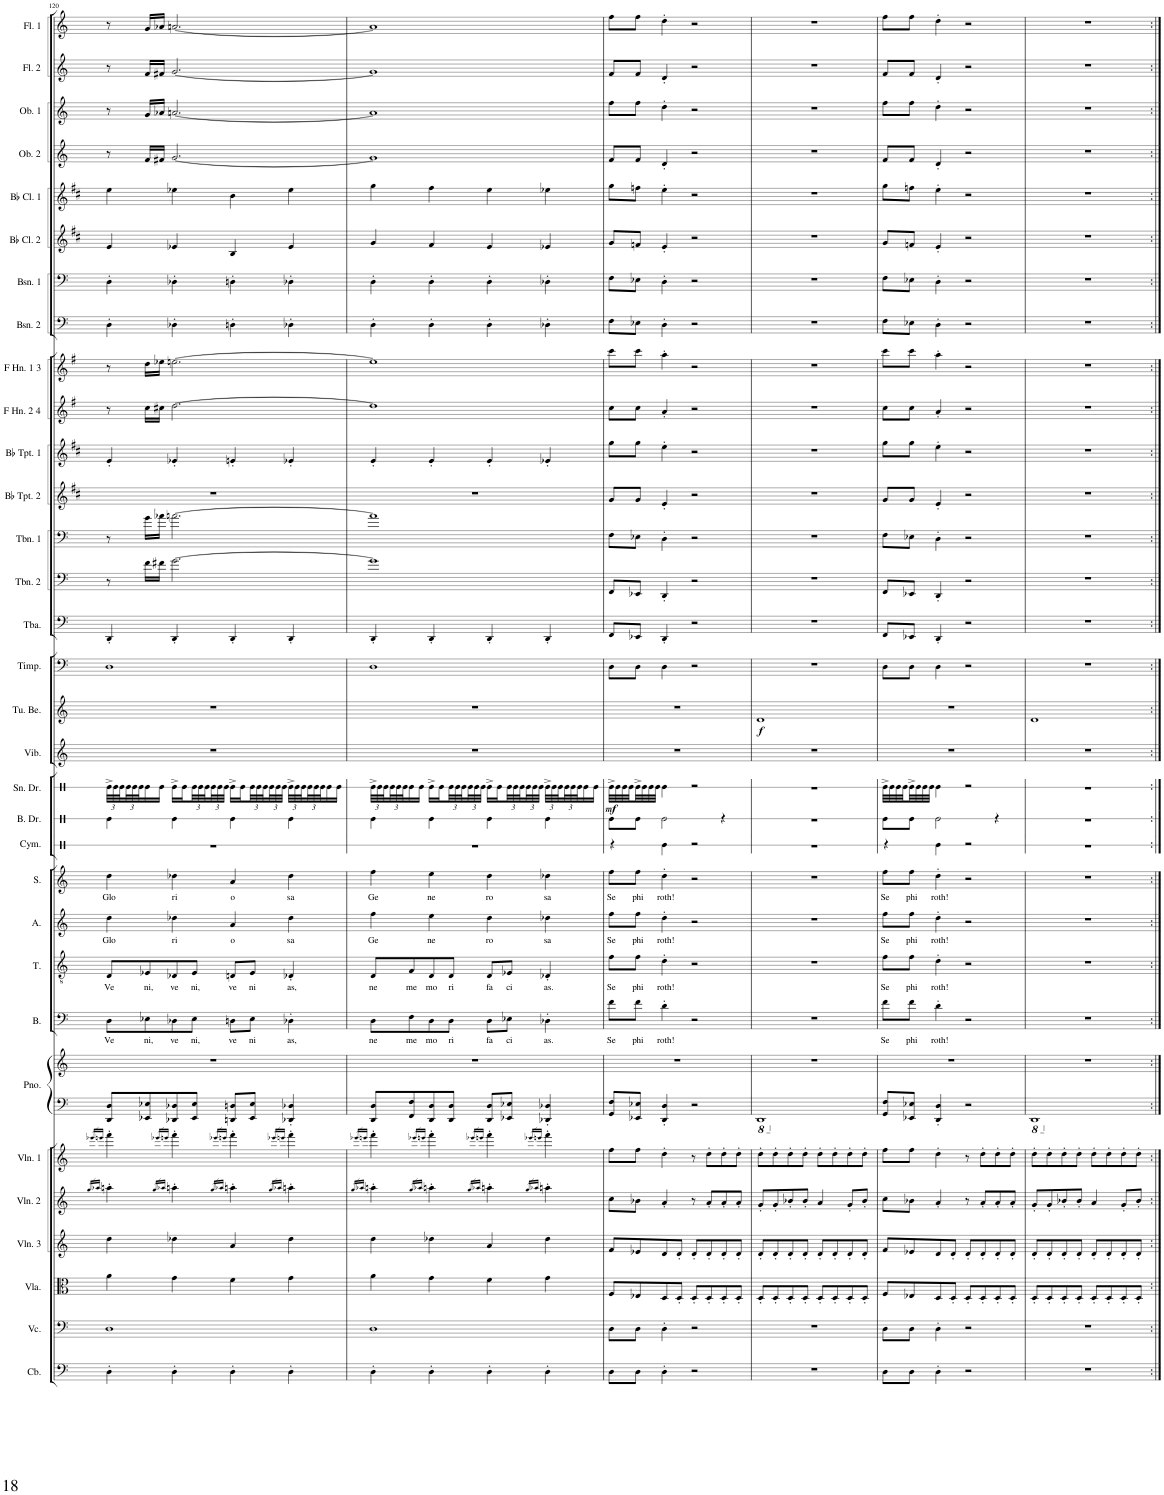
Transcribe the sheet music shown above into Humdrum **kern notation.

**kern	**kern	**kern	**kern	**kern	**kern	**kern	**kern	**kern	**text	**kern	**text	**kern	**text	**kern	**text	**kern	**kern	**kern	**dynam	**kern	**kern	**dynam	**kern	**kern	**kern	**kern	**kern	**kern	**kern	**kern	**kern	**kern	**kern	**kern	**kern	**kern	**kern	**kern
*part32	*part31	*part30	*part29	*part28	*part27	*part26	*part26	*part25	*part25	*part24	*part24	*part23	*part23	*part22	*part22	*part21	*part20	*part19	*part19	*part18	*part17	*part17	*part16	*part15	*part14	*part13	*part12	*part11	*part10	*part9	*part8	*part7	*part6	*part5	*part4	*part3	*part2	*part1
*staff33	*staff32	*staff31	*staff30	*staff29	*staff28	*staff27	*staff26	*staff25	*staff25	*staff24	*staff24	*staff23	*staff23	*staff22	*staff22	*staff21	*staff20	*staff19	*staff19	*staff18	*staff17	*staff17	*staff16	*staff15	*staff14	*staff13	*staff12	*staff11	*staff10	*staff9	*staff8	*staff7	*staff6	*staff5	*staff4	*staff3	*staff2	*staff1
*I"Contrabass	*I"Violoncello	*I"Viola	*I"Violin 3	*I"Violin 2	*I"Violin 1	*I"Piano	*	*I"Baritone	*	*I"Tenor	*	*I"Alto	*	*I"Soprano	*	*I"Cymbal	*I"Bass Drum	*I"Snare Drum	*	*I"Vibraphone	*I"Tubular Bells	*	*I"Timpani	*I"Tuba	*I"Trombone 2	*I"Trombone 1	*I"Bb Trumpet 2	*I"Bb Trumpet 1	*I"F Horn 2 &amp; 4	*I"F Horn 1 &amp; 3	*I"Bassoon 2	*I"Bassoon 1	*I"Bb Clarinet 2	*I"Bb Clarinet 1	*I"Oboe 2	*I"Oboe 1	*I"Flute 2	*I"Flute 1
*I'Cb.	*I'Vc.	*I'Vla.	*I'Vln. 3	*I'Vln. 2	*I'Vln. 1	*I'Pno.	*	*I'B.	*	*I'T.	*	*I'A.	*	*I'S.	*	*I'Cym.	*I'B. Dr.	*I'Sn. Dr.	*	*I'Vib.	*I'Tu. Be.	*	*I'Timp.	*I'Tba.	*I'Tbn. 2	*I'Tbn. 1	*I'Bb Tpt. 2	*I'Bb Tpt. 1	*I'F Hn. 2 4	*I'F Hn. 1 3	*I'Bsn. 2	*I'Bsn. 1	*I'Bb Cl. 2	*I'Bb Cl. 1	*I'Ob. 2	*I'Ob. 1	*I'Fl. 2	*I'Fl. 1
!!LO:PB:g=z
*clefF4	*clefF4	*clefC3	*clefG2	*clefG2	*clefG2	*clefF4	*clefG2	*clefF4	*	*clefGv2	*	*clefG2	*	*clefG2	*	*clefX	*clefX	*clefX	*	*clefG2	*clefG2	*	*clefF4	*clefF4	*clefF4	*clefF4	*clefG2	*clefG2	*clefG2	*clefG2	*clefF4	*clefF4	*clefG2	*clefG2	*clefG2	*clefG2	*clefG2	*clefG2
*Trd7c12	*	*	*	*	*	*	*	*	*	*	*	*	*	*	*	*	*	*	*	*	*	*	*	*	*	*	*Trd1c2	*Trd1c2	*Trd4c7	*Trd4c7	*	*	*Trd1c2	*Trd1c2	*	*	*	*
*k[]	*k[]	*k[]	*k[]	*k[]	*k[]	*k[]	*k[]	*k[]	*	*k[]	*	*k[]	*	*k[]	*	*k[]	*k[]	*k[]	*	*k[]	*k[]	*	*k[]	*k[]	*k[]	*k[]	*k[f#c#]	*k[f#c#]	*k[f#]	*k[f#]	*k[]	*k[]	*k[f#c#]	*k[f#c#]	*k[]	*k[]	*k[]	*k[]
*M4/4	*M4/4	*M4/4	*M4/4	*M4/4	*M4/4	*M4/4	*M4/4	*M4/4	*	*M4/4	*	*M4/4	*	*M4/4	*	*M4/4	*M4/4	*M4/4	*	*M4/4	*M4/4	*	*M4/4	*M4/4	*M4/4	*M4/4	*M4/4	*M4/4	*M4/4	*M4/4	*M4/4	*M4/4	*M4/4	*M4/4	*M4/4	*M4/4	*M4/4	*M4/4
=120	=120	=120	=120	=120	=120	=120	=120	=120	=120	=120	=120	=120	=120	=120	=120	=120	=120	=120	=120	=120	=120	=120	=120	=120	=120	=120	=120	=120	=120	=120	=120	=120	=120	=120	=120	=120	=120	=120
.	.	.	.	16qgg/LL	16qeee-X/LL	.	.	.	.	.	.	.	.	.	.	.	.	.	.	.	.	.	.	.	.	.	.	.	.	.	.	.	.	.	.	.	.	.
.	.	.	.	16qaa-X/JJ	16qeeen/JJ	.	.	.	.	.	.	.	.	.	.	.	.	.	.	.	.	.	.	.	.	.	.	.	.	.	.	.	.	.	.	.	.	.
!	!	!	!	!	!	!	!	!	!LO:LY:b	!	!LO:LY:b	!	!LO:LY:b	!	!LO:LY:b	!	!	!	!	!	!	!	!	!	!	!	!	!	!	!	!	!	!	!	!	!	!	!
*	*	*	*	*	*	*	*	*	*	*	*	*	*	*	*	*	*	*Xbrackettup	*	*	*	*	*	*	*	*	*	*	*	*	*	*	*	*	*	*	*	*
4D'\	1D	4a\	4dd\	4aan'\	4fff'\	8DD/ 8D/L	1r	8D\L	Ve	8D/L	Ve	4dd\	Glo	4dd\	Glo	1r	4Re\	48Re^\LLL	.	1r	1r	.	1D	4DD'/	8r	8r	1r	4e'/	8r	8r	4D'\	4D'\	4e/	4ee\	8r	8r	8r	8r
.	.	.	.	.	.	.	.	.	.	.	.	.	.	.	.	.	.	48Re\	.	.	.	.	.	.	.	.	.	.	.	.	.	.	.	.	.	.	.	.
.	.	.	.	.	.	.	.	.	.	.	.	.	.	.	.	.	.	48Re\	.	.	.	.	.	.	.	.	.	.	.	.	.	.	.	.	.	.	.	.
.	.	.	.	.	.	.	.	.	.	.	.	.	.	.	.	.	.	48Re\	.	.	.	.	.	.	.	.	.	.	.	.	.	.	.	.	.	.	.	.
.	.	.	.	.	.	.	.	.	.	.	.	.	.	.	.	.	.	48Re\	.	.	.	.	.	.	.	.	.	.	.	.	.	.	.	.	.	.	.	.
.	.	.	.	.	.	.	.	.	.	.	.	.	.	.	.	.	.	48Re\J	.	.	.	.	.	.	.	.	.	.	.	.	.	.	.	.	.	.	.	.
!	!	!	!	!	!	!	!	!	!LO:LY:b	!	!LO:LY:b	!	!	!	!	!	!	!	!	!	!	!	!	!	!	!	!	!	!	!	!	!	!	!	!	!	!	!
.	.	.	.	.	.	8EE-X/ 8E-X/	.	8E-X\	ni,	8E-X/	ni,	.	.	.	.	.	.	16Re\	.	.	.	.	.	.	16f\LL	16g\LL	.	.	16cc\LL	16dd\LL	.	.	.	.	16f/LL	16g/LL	16f/LL	16g/LL
.	.	.	.	.	.	.	.	.	.	.	.	.	.	.	.	.	.	16Re\JJ	.	.	.	.	.	.	16f#X\JJ	16a-X\JJ	.	.	16cc#X\JJ	16ee-X\JJ	.	.	.	.	16f#X/JJ	16a-X/JJ	16f#X/JJ	16a-X/JJ
.	.	.	.	16qgg/LL	16qeee-X/LL	.	.	.	.	.	.	.	.	.	.	.	.	.	.	.	.	.	.	.	.	.	.	.	.	.	.	.	.	.	.	.	.	.
.	.	.	.	16qaa-X/JJ	16qeeen/JJ	.	.	.	.	.	.	.	.	.	.	.	.	.	.	.	.	.	.	.	.	.	.	.	.	.	.	.	.	.	.	.	.	.
!	!	!	!	!	!	!	!	!	!LO:LY:b	!	!LO:LY:b	!	!LO:LY:b	!	!LO:LY:b	!	!	!	!	!	!	!	!	!	!	!	!	!	!	!	!	!	!	!	!	!	!	!
4D'\	.	4g\	4dd-X\	4aan'\	4fff'\	8DD-X/ 8D-X/	.	8D-X\	ve	8D-X/	ve	4dd-X\	ri	4dd-X\	ri	.	4Re\	16Re^\LL	.	.	.	.	.	4DD'/	[2.g\	[2.an\	.	4e-X'/	[2.dd\	[2.een\	4D-X'\	4D-X'\	4e-X/	4ee-X\	[2.g/	[2.an/	[2.g/	[2.an/
.	.	.	.	.	.	.	.	.	.	.	.	.	.	.	.	.	.	16Re\	.	.	.	.	.	.	.	.	.	.	.	.	.	.	.	.	.	.	.	.
!	!	!	!	!	!	!	!	!	!LO:LY:b	!	!LO:LY:b	!	!	!	!	!	!	!	!	!	!	!	!	!	!	!	!	!	!	!	!	!	!	!	!	!	!	!
.	.	.	.	.	.	8EE-/ 8E-/J	.	8E-\J	ni,	8E-/J	ni,	.	.	.	.	.	.	48Re\L	.	.	.	.	.	.	.	.	.	.	.	.	.	.	.	.	.	.	.	.
.	.	.	.	.	.	.	.	.	.	.	.	.	.	.	.	.	.	48Re\	.	.	.	.	.	.	.	.	.	.	.	.	.	.	.	.	.	.	.	.
.	.	.	.	.	.	.	.	.	.	.	.	.	.	.	.	.	.	48Re\	.	.	.	.	.	.	.	.	.	.	.	.	.	.	.	.	.	.	.	.
.	.	.	.	.	.	.	.	.	.	.	.	.	.	.	.	.	.	48Re\	.	.	.	.	.	.	.	.	.	.	.	.	.	.	.	.	.	.	.	.
.	.	.	.	.	.	.	.	.	.	.	.	.	.	.	.	.	.	48Re\	.	.	.	.	.	.	.	.	.	.	.	.	.	.	.	.	.	.	.	.
.	.	.	.	.	.	.	.	.	.	.	.	.	.	.	.	.	.	48Re\JJJ	.	.	.	.	.	.	.	.	.	.	.	.	.	.	.	.	.	.	.	.
.	.	.	.	16qgg/LL	16qeee-X/LL	.	.	.	.	.	.	.	.	.	.	.	.	.	.	.	.	.	.	.	.	.	.	.	.	.	.	.	.	.	.	.	.	.
.	.	.	.	16qaa-X/JJ	16qeeen/JJ	.	.	.	.	.	.	.	.	.	.	.	.	.	.	.	.	.	.	.	.	.	.	.	.	.	.	.	.	.	.	.	.	.
!	!	!	!	!	!	!	!	!	!LO:LY:b	!	!LO:LY:b	!	!LO:LY:b	!	!LO:LY:b	!	!	!	!	!	!	!	!	!	!	!	!	!	!	!	!	!	!	!	!	!	!	!
4D'\	.	4f\	4a/	4aan'\	4fff'\	8DDn/ 8Dn/L	.	8Dn\L	ve	8Dn/L	ve	4a/	o	4a/	o	.	4Re\	16Re^\LL	.	.	.	.	.	4DD'/	.	.	.	4en'/	.	.	4Dn'\	4Dn'\	4B/	4b\	.	.	.	.
.	.	.	.	.	.	.	.	.	.	.	.	.	.	.	.	.	.	16Re\	.	.	.	.	.	.	.	.	.	.	.	.	.	.	.	.	.	.	.	.
!	!	!	!	!	!	!	!	!	!LO:LY:b	!	!LO:LY:b	!	!	!	!	!	!	!	!	!	!	!	!	!	!	!	!	!	!	!	!	!	!	!	!	!	!	!
.	.	.	.	.	.	8EE-/ 8E-/J	.	8E-\J	ni	8E-/J	ni	.	.	.	.	.	.	48Re\L	.	.	.	.	.	.	.	.	.	.	.	.	.	.	.	.	.	.	.	.
.	.	.	.	.	.	.	.	.	.	.	.	.	.	.	.	.	.	48Re\	.	.	.	.	.	.	.	.	.	.	.	.	.	.	.	.	.	.	.	.
.	.	.	.	.	.	.	.	.	.	.	.	.	.	.	.	.	.	48Re\	.	.	.	.	.	.	.	.	.	.	.	.	.	.	.	.	.	.	.	.
.	.	.	.	.	.	.	.	.	.	.	.	.	.	.	.	.	.	48Re\	.	.	.	.	.	.	.	.	.	.	.	.	.	.	.	.	.	.	.	.
.	.	.	.	.	.	.	.	.	.	.	.	.	.	.	.	.	.	48Re\	.	.	.	.	.	.	.	.	.	.	.	.	.	.	.	.	.	.	.	.
.	.	.	.	.	.	.	.	.	.	.	.	.	.	.	.	.	.	48Re\JJJ	.	.	.	.	.	.	.	.	.	.	.	.	.	.	.	.	.	.	.	.
.	.	.	.	16qgg/LL	16qeee-X/LL	.	.	.	.	.	.	.	.	.	.	.	.	.	.	.	.	.	.	.	.	.	.	.	.	.	.	.	.	.	.	.	.	.
.	.	.	.	16qaa-X/JJ	16qeeen/JJ	.	.	.	.	.	.	.	.	.	.	.	.	.	.	.	.	.	.	.	.	.	.	.	.	.	.	.	.	.	.	.	.	.
!	!	!	!	!	!	!	!	!	!LO:LY:b	!	!LO:LY:b	!	!LO:LY:b	!	!LO:LY:b	!	!	!	!	!	!	!	!	!	!	!	!	!	!	!	!	!	!	!	!	!	!	!
4D'\	.	4g\	4dd-\	4aan'\	4fff'\	4DD-X/' 4D-X/'	.	4D-X'\	as,	4D-X'/	as,	4dd-\	sa	4dd-\	sa	.	4Re\	48Re^\LLL	.	.	.	.	.	4DD'/	.	.	.	4e-X'/	.	.	4D-X'\	4D-X'\	4e-/	4ee-\	.	.	.	.
.	.	.	.	.	.	.	.	.	.	.	.	.	.	.	.	.	.	48Re\	.	.	.	.	.	.	.	.	.	.	.	.	.	.	.	.	.	.	.	.
.	.	.	.	.	.	.	.	.	.	.	.	.	.	.	.	.	.	48Re\	.	.	.	.	.	.	.	.	.	.	.	.	.	.	.	.	.	.	.	.
.	.	.	.	.	.	.	.	.	.	.	.	.	.	.	.	.	.	48Re\	.	.	.	.	.	.	.	.	.	.	.	.	.	.	.	.	.	.	.	.
.	.	.	.	.	.	.	.	.	.	.	.	.	.	.	.	.	.	48Re\	.	.	.	.	.	.	.	.	.	.	.	.	.	.	.	.	.	.	.	.
.	.	.	.	.	.	.	.	.	.	.	.	.	.	.	.	.	.	48Re\J	.	.	.	.	.	.	.	.	.	.	.	.	.	.	.	.	.	.	.	.
.	.	.	.	.	.	.	.	.	.	.	.	.	.	.	.	.	.	16Re\	.	.	.	.	.	.	.	.	.	.	.	.	.	.	.	.	.	.	.	.
.	.	.	.	.	.	.	.	.	.	.	.	.	.	.	.	.	.	16Re\JJ	.	.	.	.	.	.	.	.	.	.	.	.	.	.	.	.	.	.	.	.
=121	=121	=121	=121	=121	=121	=121	=121	=121	=121	=121	=121	=121	=121	=121	=121	=121	=121	=121	=121	=121	=121	=121	=121	=121	=121	=121	=121	=121	=121	=121	=121	=121	=121	=121	=121	=121	=121	=121
.	.	.	.	16qgg/LL	16qeee-X/LL	.	.	.	.	.	.	.	.	.	.	.	.	.	.	.	.	.	.	.	.	.	.	.	.	.	.	.	.	.	.	.	.	.
.	.	.	.	16qaa-X/JJ	16qeeen/JJ	.	.	.	.	.	.	.	.	.	.	.	.	.	.	.	.	.	.	.	.	.	.	.	.	.	.	.	.	.	.	.	.	.
!	!	!	!	!	!	!	!	!	!LO:LY:b	!	!LO:LY:b	!	!LO:LY:b	!	!LO:LY:b	!	!	!	!	!	!	!	!	!	!	!	!	!	!	!	!	!	!	!	!	!	!	!
4D'\	1D	4a\	4dd\	4aan'\	4fff'\	8DD/ 8D/L	1r	8D\L	ne	8D/L	ne	4ff\	Ge	4ff\	Ge	1r	4Re\	48Re^\LLL	.	1r	1r	.	1D	4DD'/	1g]	1a]	1r	4e'/	1dd]	1ee]	4D'\	4D'\	4g/	4gg\	1g]	1a]	1g]	1a]
.	.	.	.	.	.	.	.	.	.	.	.	.	.	.	.	.	.	48Re\	.	.	.	.	.	.	.	.	.	.	.	.	.	.	.	.	.	.	.	.
.	.	.	.	.	.	.	.	.	.	.	.	.	.	.	.	.	.	48Re\	.	.	.	.	.	.	.	.	.	.	.	.	.	.	.	.	.	.	.	.
.	.	.	.	.	.	.	.	.	.	.	.	.	.	.	.	.	.	48Re\	.	.	.	.	.	.	.	.	.	.	.	.	.	.	.	.	.	.	.	.
.	.	.	.	.	.	.	.	.	.	.	.	.	.	.	.	.	.	48Re\	.	.	.	.	.	.	.	.	.	.	.	.	.	.	.	.	.	.	.	.
.	.	.	.	.	.	.	.	.	.	.	.	.	.	.	.	.	.	48Re\J	.	.	.	.	.	.	.	.	.	.	.	.	.	.	.	.	.	.	.	.
!	!	!	!	!	!	!	!	!	!LO:LY:b	!	!LO:LY:b	!	!	!	!	!	!	!	!	!	!	!	!	!	!	!	!	!	!	!	!	!	!	!	!	!	!	!
.	.	.	.	.	.	8FF/ 8F/	.	8F\	me	8F/	me	.	.	.	.	.	.	16Re\	.	.	.	.	.	.	.	.	.	.	.	.	.	.	.	.	.	.	.	.
.	.	.	.	.	.	.	.	.	.	.	.	.	.	.	.	.	.	16Re\JJ	.	.	.	.	.	.	.	.	.	.	.	.	.	.	.	.	.	.	.	.
.	.	.	.	16qgg/LL	16qeee-X/LL	.	.	.	.	.	.	.	.	.	.	.	.	.	.	.	.	.	.	.	.	.	.	.	.	.	.	.	.	.	.	.	.	.
.	.	.	.	16qaa-X/JJ	16qeeen/JJ	.	.	.	.	.	.	.	.	.	.	.	.	.	.	.	.	.	.	.	.	.	.	.	.	.	.	.	.	.	.	.	.	.
!	!	!	!	!	!	!	!	!	!LO:LY:b	!	!LO:LY:b	!	!LO:LY:b	!	!LO:LY:b	!	!	!	!	!	!	!	!	!	!	!	!	!	!	!	!	!	!	!	!	!	!	!
4D'\	.	4g\	4dd-X\	4aan'\	4fff'\	8DD/ 8D/	.	8D\	mo	8D/	mo	4ee\	ne	4ee\	ne	.	4Re\	16Re^\LL	.	.	.	.	.	4DD'/	.	.	.	4e'/	.	.	4D'\	4D'\	4f#/	4ff#\	.	.	.	.
.	.	.	.	.	.	.	.	.	.	.	.	.	.	.	.	.	.	16Re\	.	.	.	.	.	.	.	.	.	.	.	.	.	.	.	.	.	.	.	.
!	!	!	!	!	!	!	!	!	!LO:LY:b	!	!LO:LY:b	!	!	!	!	!	!	!	!	!	!	!	!	!	!	!	!	!	!	!	!	!	!	!	!	!	!	!
.	.	.	.	.	.	8DD/ 8D/J	.	8D\J	ri	8D/J	ri	.	.	.	.	.	.	48Re\L	.	.	.	.	.	.	.	.	.	.	.	.	.	.	.	.	.	.	.	.
.	.	.	.	.	.	.	.	.	.	.	.	.	.	.	.	.	.	48Re\	.	.	.	.	.	.	.	.	.	.	.	.	.	.	.	.	.	.	.	.
.	.	.	.	.	.	.	.	.	.	.	.	.	.	.	.	.	.	48Re\	.	.	.	.	.	.	.	.	.	.	.	.	.	.	.	.	.	.	.	.
.	.	.	.	.	.	.	.	.	.	.	.	.	.	.	.	.	.	48Re\	.	.	.	.	.	.	.	.	.	.	.	.	.	.	.	.	.	.	.	.
.	.	.	.	.	.	.	.	.	.	.	.	.	.	.	.	.	.	48Re\	.	.	.	.	.	.	.	.	.	.	.	.	.	.	.	.	.	.	.	.
.	.	.	.	.	.	.	.	.	.	.	.	.	.	.	.	.	.	48Re\JJJ	.	.	.	.	.	.	.	.	.	.	.	.	.	.	.	.	.	.	.	.
.	.	.	.	16qgg/LL	16qeee-X/LL	.	.	.	.	.	.	.	.	.	.	.	.	.	.	.	.	.	.	.	.	.	.	.	.	.	.	.	.	.	.	.	.	.
.	.	.	.	16qaa-X/JJ	16qeeen/JJ	.	.	.	.	.	.	.	.	.	.	.	.	.	.	.	.	.	.	.	.	.	.	.	.	.	.	.	.	.	.	.	.	.
!	!	!	!	!	!	!	!	!	!LO:LY:b	!	!LO:LY:b	!	!LO:LY:b	!	!LO:LY:b	!	!	!	!	!	!	!	!	!	!	!	!	!	!	!	!	!	!	!	!	!	!	!
4D'\	.	4f\	4a/	4aan'\	4fff'\	8DD/ 8D/L	.	8D\L	fa	8D/L	fa	4dd\	ro	4dd\	ro	.	4Re\	16Re^\LL	.	.	.	.	.	4DD'/	.	.	.	4e'/	.	.	4D'\	4D'\	4e/	4ee\	.	.	.	.
.	.	.	.	.	.	.	.	.	.	.	.	.	.	.	.	.	.	16Re\	.	.	.	.	.	.	.	.	.	.	.	.	.	.	.	.	.	.	.	.
!	!	!	!	!	!	!	!	!	!LO:LY:b	!	!LO:LY:b	!	!	!	!	!	!	!	!	!	!	!	!	!	!	!	!	!	!	!	!	!	!	!	!	!	!	!
.	.	.	.	.	.	8EE-X/ 8E-X/J	.	8E-X\J	ci	8E-X/J	ci	.	.	.	.	.	.	48Re\L	.	.	.	.	.	.	.	.	.	.	.	.	.	.	.	.	.	.	.	.
.	.	.	.	.	.	.	.	.	.	.	.	.	.	.	.	.	.	48Re\	.	.	.	.	.	.	.	.	.	.	.	.	.	.	.	.	.	.	.	.
.	.	.	.	.	.	.	.	.	.	.	.	.	.	.	.	.	.	48Re\	.	.	.	.	.	.	.	.	.	.	.	.	.	.	.	.	.	.	.	.
.	.	.	.	.	.	.	.	.	.	.	.	.	.	.	.	.	.	48Re\	.	.	.	.	.	.	.	.	.	.	.	.	.	.	.	.	.	.	.	.
.	.	.	.	.	.	.	.	.	.	.	.	.	.	.	.	.	.	48Re\	.	.	.	.	.	.	.	.	.	.	.	.	.	.	.	.	.	.	.	.
.	.	.	.	.	.	.	.	.	.	.	.	.	.	.	.	.	.	48Re\JJJ	.	.	.	.	.	.	.	.	.	.	.	.	.	.	.	.	.	.	.	.
.	.	.	.	16qgg/LL	16qeee-X/LL	.	.	.	.	.	.	.	.	.	.	.	.	.	.	.	.	.	.	.	.	.	.	.	.	.	.	.	.	.	.	.	.	.
.	.	.	.	16qaa-X/JJ	16qeeen/JJ	.	.	.	.	.	.	.	.	.	.	.	.	.	.	.	.	.	.	.	.	.	.	.	.	.	.	.	.	.	.	.	.	.
!	!	!	!	!	!	!	!	!	!LO:LY:b	!	!LO:LY:b	!	!LO:LY:b	!	!LO:LY:b	!	!	!	!	!	!	!	!	!	!	!	!	!	!	!	!	!	!	!	!	!	!	!
4D'\	.	4g\	4dd-\	4aan'\	4fff'\	4DD-X/' 4D-X/'	.	4D-X'\	as.	4D-X'/	as.	4dd-X\	sa	4dd-X\	sa	.	4Re\	48Re^\LLL	.	.	.	.	.	4DD'/	.	.	.	4e-X'/	.	.	4D-X'\	4D-X'\	4e-X/	4ee-X\	.	.	.	.
.	.	.	.	.	.	.	.	.	.	.	.	.	.	.	.	.	.	48Re\	.	.	.	.	.	.	.	.	.	.	.	.	.	.	.	.	.	.	.	.
.	.	.	.	.	.	.	.	.	.	.	.	.	.	.	.	.	.	48Re\	.	.	.	.	.	.	.	.	.	.	.	.	.	.	.	.	.	.	.	.
.	.	.	.	.	.	.	.	.	.	.	.	.	.	.	.	.	.	48Re\	.	.	.	.	.	.	.	.	.	.	.	.	.	.	.	.	.	.	.	.
.	.	.	.	.	.	.	.	.	.	.	.	.	.	.	.	.	.	48Re\	.	.	.	.	.	.	.	.	.	.	.	.	.	.	.	.	.	.	.	.
.	.	.	.	.	.	.	.	.	.	.	.	.	.	.	.	.	.	48Re\J	.	.	.	.	.	.	.	.	.	.	.	.	.	.	.	.	.	.	.	.
.	.	.	.	.	.	.	.	.	.	.	.	.	.	.	.	.	.	16Re\	.	.	.	.	.	.	.	.	.	.	.	.	.	.	.	.	.	.	.	.
.	.	.	.	.	.	.	.	.	.	.	.	.	.	.	.	.	.	16Re\JJ	.	.	.	.	.	.	.	.	.	.	.	.	.	.	.	.	.	.	.	.
=122	=122	=122	=122	=122	=122	=122	=122	=122	=122	=122	=122	=122	=122	=122	=122	=122	=122	=122	=122	=122	=122	=122	=122	=122	=122	=122	=122	=122	=122	=122	=122	=122	=122	=122	=122	=122	=122	=122
!	!	!	!	!	!	!	!	!	!LO:LY:b	!	!LO:LY:b	!	!LO:LY:b	!	!LO:LY:b	!	!	!	!LO:DY:b	!	!	!	!	!	!	!	!	!	!	!	!	!	!	!	!	!	!	!
8D\L	8D\L	8F/L	8f/L	8cc\L	8ff\L	8GG/ 8F/L	1r	8f\L	Se	8f\L	Se	8ff\L	Se	8ff\L	Se	4r	8Re\L	32Re^\LLL	mf	1r	1r	.	8D\L	8FF/L	8FF/L	8F\L	8g/L	8gg\L	8cc\L	8ccc\L	8F\L	8F\L	8g/L	8gg\L	8f/L	8ff\L	8f/L	8ff\L
.	.	.	.	.	.	.	.	.	.	.	.	.	.	.	.	.	.	32Re\	.	.	.	.	.	.	.	.	.	.	.	.	.	.	.	.	.	.	.	.
.	.	.	.	.	.	.	.	.	.	.	.	.	.	.	.	.	.	32Re\	.	.	.	.	.	.	.	.	.	.	.	.	.	.	.	.	.	.	.	.
.	.	.	.	.	.	.	.	.	.	.	.	.	.	.	.	.	.	32Re\	.	.	.	.	.	.	.	.	.	.	.	.	.	.	.	.	.	.	.	.
!	!	!	!	!	!	!	!	!	!LO:LY:b	!	!LO:LY:b	!	!LO:LY:b	!	!LO:LY:b	!	!	!	!	!	!	!	!	!	!	!	!	!	!	!	!	!	!	!	!	!	!	!
8D\J	8D\J	8E-X/	8e-X/	8b-X\J	8ff\J	8EE-X/ 8E-X/J	.	8f\J	phi	8f\J	phi	8ff\J	phi	8ff\J	phi	.	8Re\J	32Re^\	.	.	.	.	8D\J	8EE-X/J	8EE-X/J	8E-X\J	8g/J	8gg\J	8cc\J	8ccc\J	8E-X\J	8E-X\J	8fn/J	8ffn\J	8f/J	8ff\J	8f/J	8ff\J
.	.	.	.	.	.	.	.	.	.	.	.	.	.	.	.	.	.	32Re\	.	.	.	.	.	.	.	.	.	.	.	.	.	.	.	.	.	.	.	.
.	.	.	.	.	.	.	.	.	.	.	.	.	.	.	.	.	.	32Re\	.	.	.	.	.	.	.	.	.	.	.	.	.	.	.	.	.	.	.	.
.	.	.	.	.	.	.	.	.	.	.	.	.	.	.	.	.	.	32Re\JJJ	.	.	.	.	.	.	.	.	.	.	.	.	.	.	.	.	.	.	.	.
!	!	!	!	!	!	!	!	!	!LO:LY:b	!	!LO:LY:b	!	!LO:LY:b	!	!LO:LY:b	!	!	!	!	!	!	!	!	!	!	!	!	!	!	!	!	!	!	!	!	!	!	!
4D'\	4D'\	8D/	8d/	4a'/	4dd'\	4DD/' 4D/'	.	4d'\	roth!	4d'\	roth!	4dd'\	roth!	4dd'\	roth!	4Re\	2Re\	4Re\	.	.	.	.	4D\	4DD'/	4DD'/	4D'\	4e'/	4ee'\	4a'/	4aa'\	4D'\	4D'\	4e'/	4ee'\	4d'/	4dd'\	4d'/	4dd'\
.	.	8D'/J	8d'/J	.	.	.	.	.	.	.	.	.	.	.	.	.	.	.	.	.	.	.	.	.	.	.	.	.	.	.	.	.	.	.	.	.	.	.
2r	2r	8D'/L	8d'/L	8r	8r	2r	.	2r	.	2r	.	2r	.	2r	.	2r	.	2r	.	.	.	.	2r	2r	2r	2r	2r	2r	2r	2r	2r	2r	2r	2r	2r	2r	2r	2r
.	.	8D'/	8d'/	8a'/L	8dd'\L	.	.	.	.	.	.	.	.	.	.	.	.	.	.	.	.	.	.	.	.	.	.	.	.	.	.	.	.	.	.	.	.	.
.	.	8D'/	8d'/	8a'/	8dd'\	.	.	.	.	.	.	.	.	.	.	.	4r	.	.	.	.	.	.	.	.	.	.	.	.	.	.	.	.	.	.	.	.	.
.	.	8D'/J	8d'/J	8a'/J	8dd'\J	.	.	.	.	.	.	.	.	.	.	.	.	.	.	.	.	.	.	.	.	.	.	.	.	.	.	.	.	.	.	.	.	.
=123	=123	=123	=123	=123	=123	=123	=123	=123	=123	=123	=123	=123	=123	=123	=123	=123	=123	=123	=123	=123	=123	=123	=123	=123	=123	=123	=123	=123	=123	=123	=123	=123	=123	=123	=123	=123	=123	=123
*	*	*	*	*	*	*8ba	*	*	*	*	*	*	*	*	*	*	*	*	*	*	*	*	*	*	*	*	*	*	*	*	*	*	*	*	*	*	*	*
!	!	!	!	!	!	!	!	!	!	!	!	!	!	!	!	!	!	!	!	!	!	!LO:DY:b	!	!	!	!	!	!	!	!	!	!	!	!	!	!	!	!
1r	1r	8D'/L	8d'/L	8g'/L	8dd'\L	1DDD	1r	1r	.	1r	.	1r	.	1r	.	1r	1r	1r	.	1r	1d	f	1r	1r	1r	1r	1r	1r	1r	1r	1r	1r	1r	1r	1r	1r	1r	1r
.	.	8D'/	8d'/	8g'/	8dd'\	.	.	.	.	.	.	.	.	.	.	.	.	.	.	.	.	.	.	.	.	.	.	.	.	.	.	.	.	.	.	.	.	.
.	.	8D'/	8d'/	8b-X'/	8dd'\	.	.	.	.	.	.	.	.	.	.	.	.	.	.	.	.	.	.	.	.	.	.	.	.	.	.	.	.	.	.	.	.	.
.	.	8D'/J	8d'/J	8b-'/J	8dd'\J	.	.	.	.	.	.	.	.	.	.	.	.	.	.	.	.	.	.	.	.	.	.	.	.	.	.	.	.	.	.	.	.	.
.	.	8D'/L	8d'/L	4a/	8dd'\L	.	.	.	.	.	.	.	.	.	.	.	.	.	.	.	.	.	.	.	.	.	.	.	.	.	.	.	.	.	.	.	.	.
.	.	8D'/	8d'/	.	8dd'\	.	.	.	.	.	.	.	.	.	.	.	.	.	.	.	.	.	.	.	.	.	.	.	.	.	.	.	.	.	.	.	.	.
.	.	8D'/	8d'/	8g'/L	8dd'\	.	.	.	.	.	.	.	.	.	.	.	.	.	.	.	.	.	.	.	.	.	.	.	.	.	.	.	.	.	.	.	.	.
.	.	8D'/J	8d'/J	8b-'/J	8dd'\J	.	.	.	.	.	.	.	.	.	.	.	.	.	.	.	.	.	.	.	.	.	.	.	.	.	.	.	.	.	.	.	.	.
=124	=124	=124	=124	=124	=124	=124	=124	=124	=124	=124	=124	=124	=124	=124	=124	=124	=124	=124	=124	=124	=124	=124	=124	=124	=124	=124	=124	=124	=124	=124	=124	=124	=124	=124	=124	=124	=124	=124
*	*	*	*	*	*	*X8ba	*	*	*	*	*	*	*	*	*	*	*	*	*	*	*	*	*	*	*	*	*	*	*	*	*	*	*	*	*	*	*	*
!	!	!	!	!	!	!	!	!	!LO:LY:b	!	!LO:LY:b	!	!LO:LY:b	!	!LO:LY:b	!	!	!	!	!	!	!	!	!	!	!	!	!	!	!	!	!	!	!	!	!	!	!
8D\L	8D\L	8F/L	8f/L	8cc\L	8ff\L	8GG/ 8F/L	1r	8f\L	Se	8f\L	Se	8ff\L	Se	8ff\L	Se	4r	8Re\L	32Re^\LLL	.	1r	1r	.	8D\L	8FF/L	8FF/L	8F\L	8g/L	8gg\L	8cc\L	8ccc\L	8F\L	8F\L	8g/L	8gg\L	8f/L	8ff\L	8f/L	8ff\L
.	.	.	.	.	.	.	.	.	.	.	.	.	.	.	.	.	.	32Re\	.	.	.	.	.	.	.	.	.	.	.	.	.	.	.	.	.	.	.	.
.	.	.	.	.	.	.	.	.	.	.	.	.	.	.	.	.	.	32Re\	.	.	.	.	.	.	.	.	.	.	.	.	.	.	.	.	.	.	.	.
.	.	.	.	.	.	.	.	.	.	.	.	.	.	.	.	.	.	32Re\	.	.	.	.	.	.	.	.	.	.	.	.	.	.	.	.	.	.	.	.
!	!	!	!	!	!	!	!	!	!LO:LY:b	!	!LO:LY:b	!	!LO:LY:b	!	!LO:LY:b	!	!	!	!	!	!	!	!	!	!	!	!	!	!	!	!	!	!	!	!	!	!	!
8D\J	8D\J	8E-X/	8e-X/	8b-X\J	8ff\J	8EE-X/ 8E-X/J	.	8f\J	phi	8f\J	phi	8ff\J	phi	8ff\J	phi	.	8Re\J	32Re^\	.	.	.	.	8D\J	8EE-X/J	8EE-X/J	8E-X\J	8g/J	8gg\J	8cc\J	8ccc\J	8E-X\J	8E-X\J	8fn/J	8ffn\J	8f/J	8ff\J	8f/J	8ff\J
.	.	.	.	.	.	.	.	.	.	.	.	.	.	.	.	.	.	32Re\	.	.	.	.	.	.	.	.	.	.	.	.	.	.	.	.	.	.	.	.
.	.	.	.	.	.	.	.	.	.	.	.	.	.	.	.	.	.	32Re\	.	.	.	.	.	.	.	.	.	.	.	.	.	.	.	.	.	.	.	.
.	.	.	.	.	.	.	.	.	.	.	.	.	.	.	.	.	.	32Re\JJJ	.	.	.	.	.	.	.	.	.	.	.	.	.	.	.	.	.	.	.	.
!	!	!	!	!	!	!	!	!	!LO:LY:b	!	!LO:LY:b	!	!LO:LY:b	!	!LO:LY:b	!	!	!	!	!	!	!	!	!	!	!	!	!	!	!	!	!	!	!	!	!	!	!
4D'\	4D'\	8D/	8d/	4a'/	4dd'\	4DD/' 4D/'	.	4d'\	roth!	4d'\	roth!	4dd'\	roth!	4dd'\	roth!	4Re\	2Re\	4Re\	.	.	.	.	4D\	4DD'/	4DD'/	4D'\	4e'/	4ee'\	4a'/	4aa'\	4D'\	4D'\	4e'/	4ee'\	4d'/	4dd'\	4d'/	4dd'\
.	.	8D'/J	8d'/J	.	.	.	.	.	.	.	.	.	.	.	.	.	.	.	.	.	.	.	.	.	.	.	.	.	.	.	.	.	.	.	.	.	.	.
2r	2r	8D'/L	8d'/L	8r	8r	2r	.	2r	.	2r	.	2r	.	2r	.	2r	.	2r	.	.	.	.	2r	2r	2r	2r	2r	2r	2r	2r	2r	2r	2r	2r	2r	2r	2r	2r
.	.	8D'/	8d'/	8a'/L	8dd'\L	.	.	.	.	.	.	.	.	.	.	.	.	.	.	.	.	.	.	.	.	.	.	.	.	.	.	.	.	.	.	.	.	.
.	.	8D'/	8d'/	8a'/	8dd'\	.	.	.	.	.	.	.	.	.	.	.	4r	.	.	.	.	.	.	.	.	.	.	.	.	.	.	.	.	.	.	.	.	.
.	.	8D'/J	8d'/J	8a'/J	8dd'\J	.	.	.	.	.	.	.	.	.	.	.	.	.	.	.	.	.	.	.	.	.	.	.	.	.	.	.	.	.	.	.	.	.
=125	=125	=125	=125	=125	=125	=125	=125	=125	=125	=125	=125	=125	=125	=125	=125	=125	=125	=125	=125	=125	=125	=125	=125	=125	=125	=125	=125	=125	=125	=125	=125	=125	=125	=125	=125	=125	=125	=125
*	*	*	*	*	*	*8ba	*	*	*	*	*	*	*	*	*	*	*	*	*	*	*	*	*	*	*	*	*	*	*	*	*	*	*	*	*	*	*	*
1r	1r	8D'/L	8d'/L	8g'/L	8dd'\L	1DDD	1r	1r	.	1r	.	1r	.	1r	.	1r	1r	1r	.	1r	1d	.	1r	1r	1r	1r	1r	1r	1r	1r	1r	1r	1r	1r	1r	1r	1r	1r
.	.	8D'/	8d'/	8g'/	8dd'\	.	.	.	.	.	.	.	.	.	.	.	.	.	.	.	.	.	.	.	.	.	.	.	.	.	.	.	.	.	.	.	.	.
.	.	8D'/	8d'/	8b-X'/	8dd'\	.	.	.	.	.	.	.	.	.	.	.	.	.	.	.	.	.	.	.	.	.	.	.	.	.	.	.	.	.	.	.	.	.
.	.	8D'/J	8d'/J	8b-'/J	8dd'\J	.	.	.	.	.	.	.	.	.	.	.	.	.	.	.	.	.	.	.	.	.	.	.	.	.	.	.	.	.	.	.	.	.
.	.	8D'/L	8d'/L	4a/	8dd'\L	.	.	.	.	.	.	.	.	.	.	.	.	.	.	.	.	.	.	.	.	.	.	.	.	.	.	.	.	.	.	.	.	.
.	.	8D'/	8d'/	.	8dd'\	.	.	.	.	.	.	.	.	.	.	.	.	.	.	.	.	.	.	.	.	.	.	.	.	.	.	.	.	.	.	.	.	.
.	.	8D'/	8d'/	8g'/L	8dd'\	.	.	.	.	.	.	.	.	.	.	.	.	.	.	.	.	.	.	.	.	.	.	.	.	.	.	.	.	.	.	.	.	.
.	.	8D'/J	8d'/J	8b-'/J	8dd'\J	.	.	.	.	.	.	.	.	.	.	.	.	.	.	.	.	.	.	.	.	.	.	.	.	.	.	.	.	.	.	.	.	.
*	*	*	*	*	*	*X8ba	*	*	*	*	*	*	*	*	*	*	*	*	*	*	*	*	*	*	*	*	*	*	*	*	*	*	*	*	*	*	*	*
=:|!	=:|!	=:|!	=:|!	=:|!	=:|!	=:|!	=:|!	=:|!	=:|!	=:|!	=:|!	=:|!	=:|!	=:|!	=:|!	=:|!	=:|!	=:|!	=:|!	=:|!	=:|!	=:|!	=:|!	=:|!	=:|!	=:|!	=:|!	=:|!	=:|!	=:|!	=:|!	=:|!	=:|!	=:|!	=:|!	=:|!	=:|!	=:|!
*-	*-	*-	*-	*-	*-	*-	*-	*-	*-	*-	*-	*-	*-	*-	*-	*-	*-	*-	*-	*-	*-	*-	*-	*-	*-	*-	*-	*-	*-	*-	*-	*-	*-	*-	*-	*-	*-	*-
